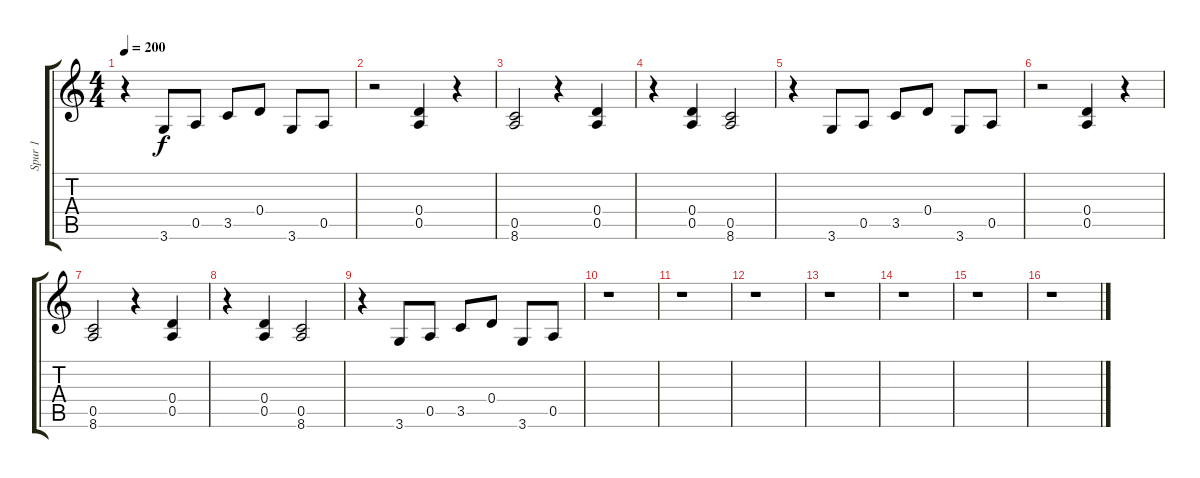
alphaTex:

\track ("Spur 1" "Spur 1") {instrument overdrivenguitar}
\staff {score tabs}
\tuning (E4 B3 G3 D3 A2 E2) {hide}
\ts (4 4)
\tempo 200
\clef g2
\ks c
r.4{dy f} 3.6.8 0.5.8 3.5.8 0.4.8 3.6.8 0.5.8 |
r.2 (0.4 0.5).4 r.4 |
(0.5 8.6).2 r.4 (0.4 0.5).4 |
r.4 (0.4 0.5).4 (0.5 8.6).2 |
r.4 3.6.8 0.5.8 3.5.8 0.4.8 3.6.8 0.5.8 |
r.2 (0.4 0.5).4 r.4 |
(0.5 8.6).2 r.4 (0.4 0.5).4 |
r.4 (0.4 0.5).4 (0.5 8.6).2 |
r.4 3.6.8 0.5.8 3.5.8 0.4.8 3.6.8 0.5.8 |
r.1 |
r.1 |
r.1 |
r.1 |
r.1 |
r.1 |
r.1
